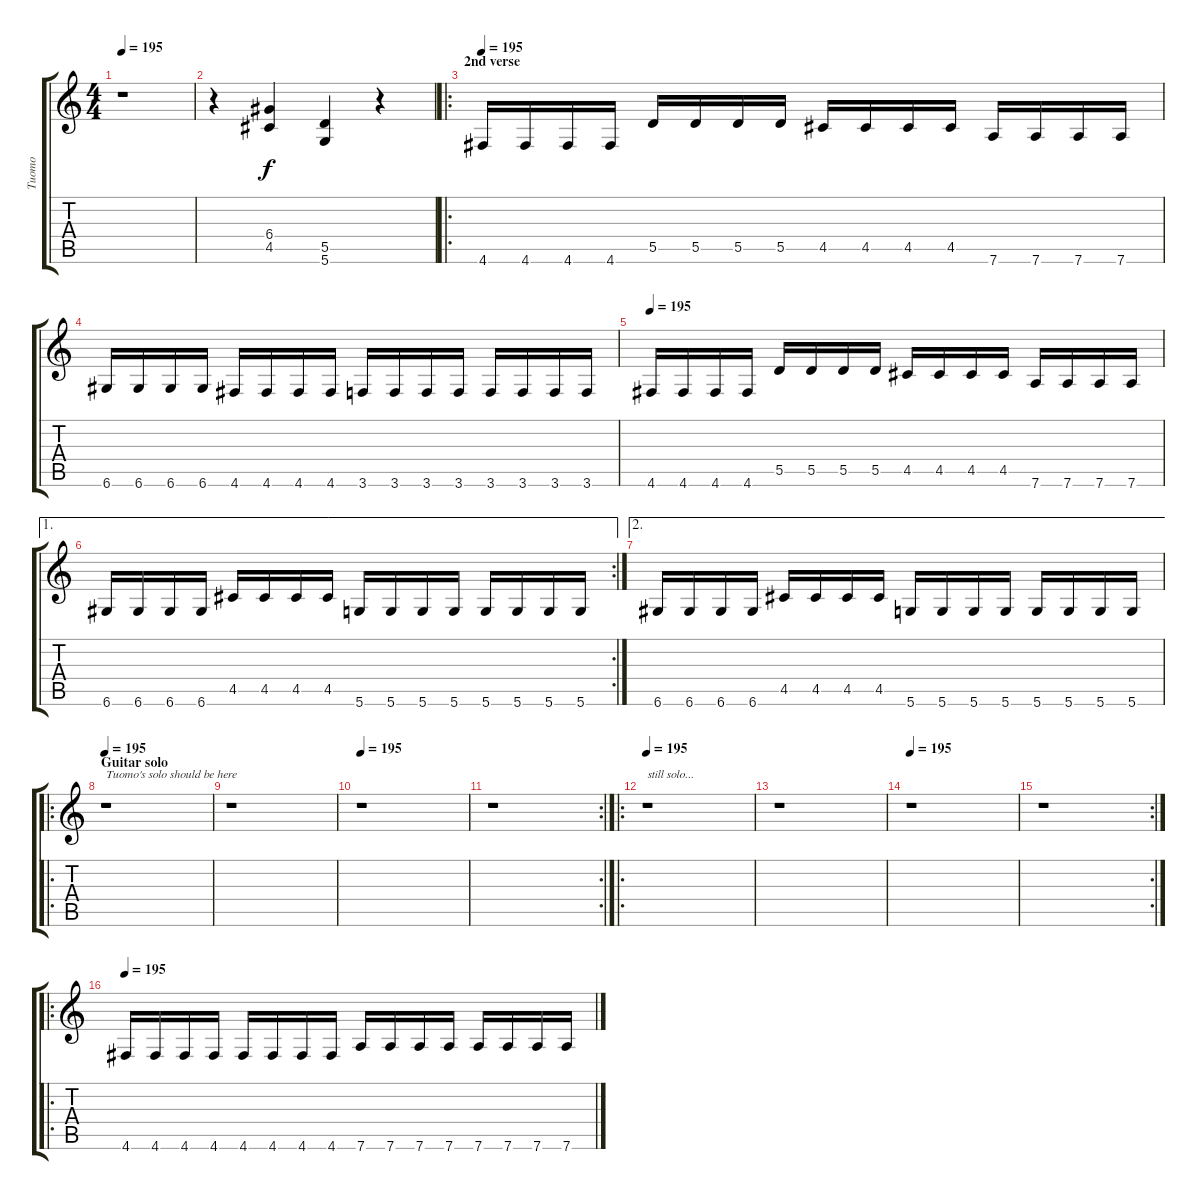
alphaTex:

\track ("Tuomo" "Tuomo") {instrument distortionguitar}
\staff {score tabs}
\tuning (E4 B3 G3 D3 A2 D2) {hide}
\ts (4 4)
\tempo 195
\clef g2
\ks c
r.1{dy f} |
r.4 (6.4 4.5).4 (5.5 5.6).4 r.4 |
\ro
\section ("" "2nd verse")
\tempo 195
4.6.16 4.6.16 4.6.16 4.6.16 5.5.16 5.5.16 5.5.16 5.5.16 4.5.16 4.5.16 4.5.16 4.5.16 7.6.16 7.6.16 7.6.16 7.6.16 |
6.6.16 6.6.16 6.6.16 6.6.16 4.6.16 4.6.16 4.6.16 4.6.16 3.6.16 3.6.16 3.6.16 3.6.16 3.6.16 3.6.16 3.6.16 3.6.16 |
\tempo 195
4.6.16 4.6.16 4.6.16 4.6.16 5.5.16 5.5.16 5.5.16 5.5.16 4.5.16 4.5.16 4.5.16 4.5.16 7.6.16 7.6.16 7.6.16 7.6.16 |
\ae 1
\rc 2
6.6.16 6.6.16 6.6.16 6.6.16 4.5.16 4.5.16 4.5.16 4.5.16 5.6.16 5.6.16 5.6.16 5.6.16 5.6.16 5.6.16 5.6.16 5.6.16 |
\ae 2
6.6.16 6.6.16 6.6.16 6.6.16 4.5.16 4.5.16 4.5.16 4.5.16 5.6.16 5.6.16 5.6.16 5.6.16 5.6.16 5.6.16 5.6.16 5.6.16 |
\ro
\section ("" "Guitar solo")
\tempo 195
r.1{txt "Tuomo's solo should be here"} |
r.1 |
\tempo 195
r.1 |
\rc 2
r.1 |
\ro
\tempo 195
r.1{txt "still solo..."} |
r.1 |
\tempo 195
r.1 |
\rc 2
r.1 |
\ro
\tempo 195
4.6.16 4.6.16 4.6.16 4.6.16 4.6.16 4.6.16 4.6.16 4.6.16 7.6.16 7.6.16 7.6.16 7.6.16 7.6.16 7.6.16 7.6.16 7.6.16
